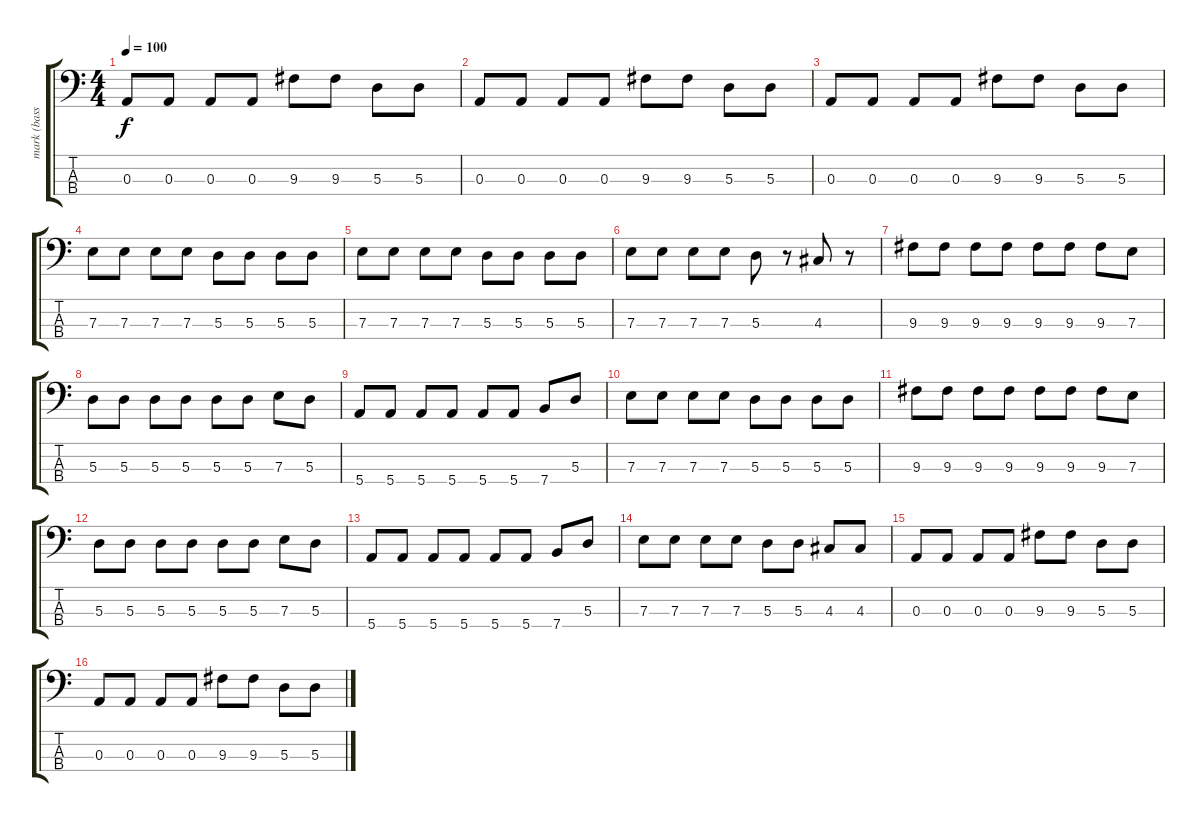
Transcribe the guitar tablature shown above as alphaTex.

\track ("mark (bass)" "mark (bass") {instrument electricbasspick}
\staff {score tabs}
\tuning (G2 D2 A1 E1) {hide}
\ts (4 4)
\tempo 100
\clef f4
\ks c
0.3.8{dy f} 0.3.8 0.3.8 0.3.8 9.3.8 9.3.8 5.3.8 5.3.8 |
0.3.8 0.3.8 0.3.8 0.3.8 9.3.8 9.3.8 5.3.8 5.3.8 |
0.3.8 0.3.8 0.3.8 0.3.8 9.3.8 9.3.8 5.3.8 5.3.8 |
7.3.8 7.3.8 7.3.8 7.3.8 5.3.8 5.3.8 5.3.8 5.3.8 |
7.3.8 7.3.8 7.3.8 7.3.8 5.3.8 5.3.8 5.3.8 5.3.8 |
7.3.8 7.3.8 7.3.8 7.3.8 5.3.8 r.8 4.3.8 r.8 |
9.3.8 9.3.8 9.3.8 9.3.8 9.3.8 9.3.8 9.3.8 7.3.8 |
5.3.8 5.3.8 5.3.8 5.3.8 5.3.8 5.3.8 7.3.8 5.3.8 |
5.4.8 5.4.8 5.4.8 5.4.8 5.4.8 5.4.8 7.4.8 5.3.8 |
7.3.8 7.3.8 7.3.8 7.3.8 5.3.8 5.3.8 5.3.8 5.3.8 |
9.3.8 9.3.8 9.3.8 9.3.8 9.3.8 9.3.8 9.3.8 7.3.8 |
5.3.8 5.3.8 5.3.8 5.3.8 5.3.8 5.3.8 7.3.8 5.3.8 |
5.4.8 5.4.8 5.4.8 5.4.8 5.4.8 5.4.8 7.4.8 5.3.8 |
7.3.8 7.3.8 7.3.8 7.3.8 5.3.8 5.3.8 4.3.8 4.3.8 |
0.3.8 0.3.8 0.3.8 0.3.8 9.3.8 9.3.8 5.3.8 5.3.8 |
0.3.8 0.3.8 0.3.8 0.3.8 9.3.8 9.3.8 5.3.8 5.3.8
